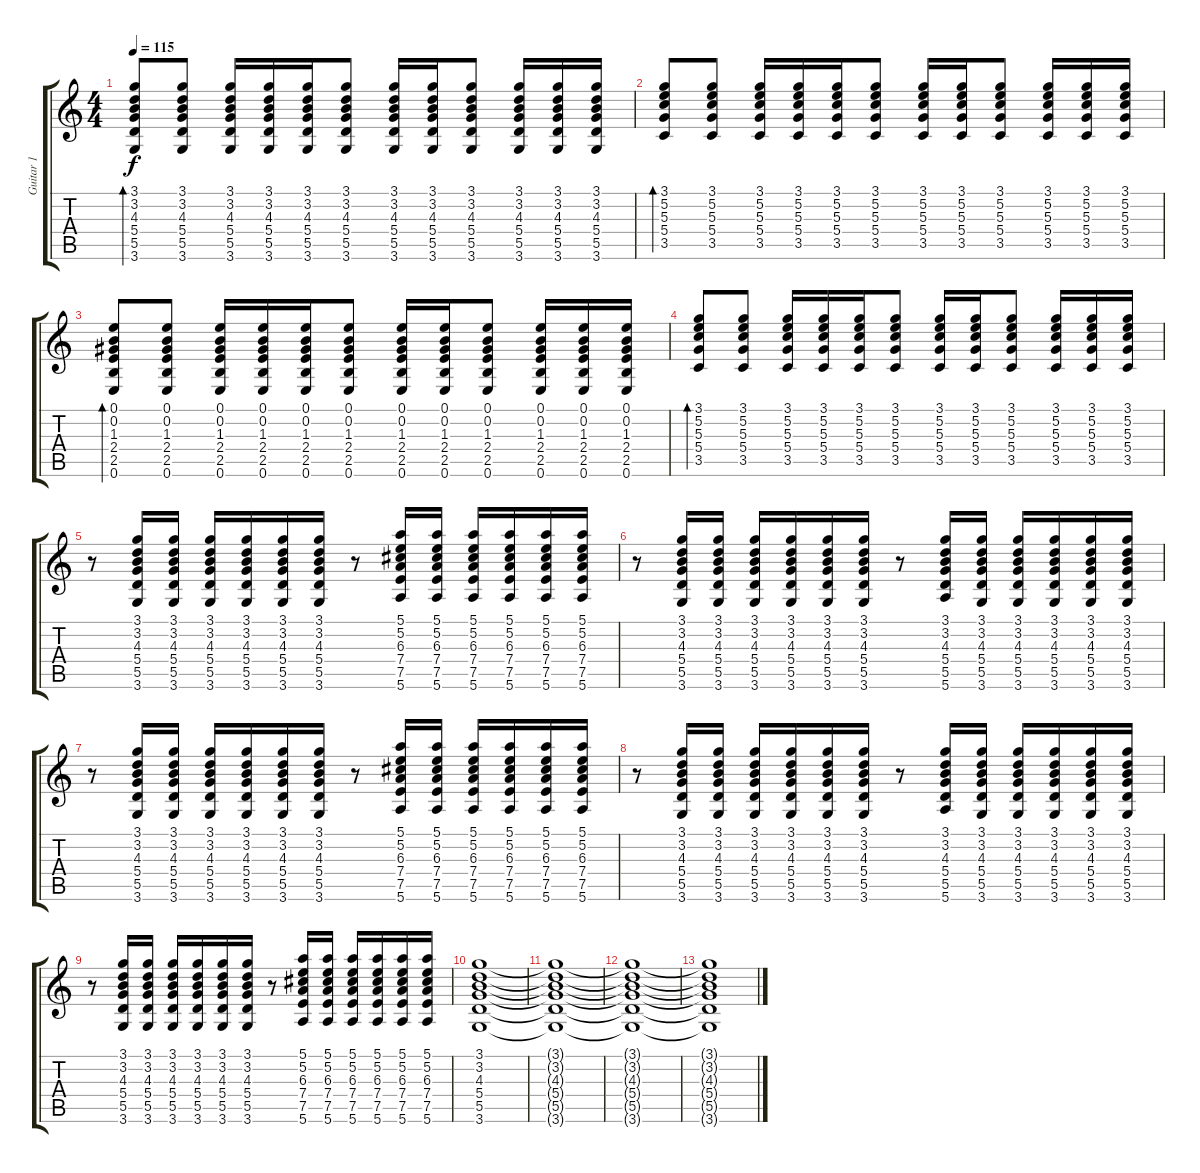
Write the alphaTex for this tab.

\track ("Guitar 1" "Guitar 1") {instrument distortionguitar}
\staff {score tabs}
\tuning (E4 B3 G3 D3 A2 E2) {hide}
\ts (4 4)
\tempo 115
\clef g2
\ks c
(3.1 3.2 4.3 5.4 5.5 3.6).8{bd 60 dy f} (3.1 3.2 4.3 5.4 5.5 3.6).8 (3.1 3.2 4.3 5.4 5.5 3.6).16 (3.1 3.2 4.3 5.4 5.5 3.6).16 (3.1 3.2 4.3 5.4 5.5 3.6).16 (3.1 3.2 4.3 5.4 5.5 3.6).8 (3.1 3.2 4.3 5.4 5.5 3.6).16 (3.1 3.2 4.3 5.4 5.5 3.6).16 (3.1 3.2 4.3 5.4 5.5 3.6).8 (3.1 3.2 4.3 5.4 5.5 3.6).16 (3.1 3.2 4.3 5.4 5.5 3.6).16 (3.1 3.2 4.3 5.4 5.5 3.6).16 |
(3.1 5.2 5.3 5.4 3.5).8{bd 60} (3.1 5.2 5.3 5.4 3.5).8 (3.1 5.2 5.3 5.4 3.5).16 (3.1 5.2 5.3 5.4 3.5).16 (3.1 5.2 5.3 5.4 3.5).16 (3.1 5.2 5.3 5.4 3.5).8 (3.1 5.2 5.3 5.4 3.5).16 (3.1 5.2 5.3 5.4 3.5).16 (3.1 5.2 5.3 5.4 3.5).8 (3.1 5.2 5.3 5.4 3.5).16 (3.1 5.2 5.3 5.4 3.5).16 (3.1 5.2 5.3 5.4 3.5).16 |
(0.1 0.2 1.3 2.4 2.5 0.6).8{bd 60} (0.1 0.2 1.3 2.4 2.5 0.6).8 (0.1 0.2 1.3 2.4 2.5 0.6).16 (0.1 0.2 1.3 2.4 2.5 0.6).16 (0.1 0.2 1.3 2.4 2.5 0.6).16 (0.1 0.2 1.3 2.4 2.5 0.6).8 (0.1 0.2 1.3 2.4 2.5 0.6).16 (0.1 0.2 1.3 2.4 2.5 0.6).16 (0.1 0.2 1.3 2.4 2.5 0.6).8 (0.1 0.2 1.3 2.4 2.5 0.6).16 (0.1 0.2 1.3 2.4 2.5 0.6).16 (0.1 0.2 1.3 2.4 2.5 0.6).16 |
(3.1 5.2 5.3 5.4 3.5).8{bd 60} (3.1 5.2 5.3 5.4 3.5).8 (3.1 5.2 5.3 5.4 3.5).16 (3.1 5.2 5.3 5.4 3.5).16 (3.1 5.2 5.3 5.4 3.5).16 (3.1 5.2 5.3 5.4 3.5).8 (3.1 5.2 5.3 5.4 3.5).16 (3.1 5.2 5.3 5.4 3.5).16 (3.1 5.2 5.3 5.4 3.5).8 (3.1 5.2 5.3 5.4 3.5).16 (3.1 5.2 5.3 5.4 3.5).16 (3.1 5.2 5.3 5.4 3.5).16 |
r.8 (3.1 3.2 4.3 5.4 5.5 3.6).16 (3.1 3.2 4.3 5.4 5.5 3.6).16 (3.1 3.2 4.3 5.4 5.5 3.6).16 (3.1 3.2 4.3 5.4 5.5 3.6).16 (3.1 3.2 4.3 5.4 5.5 3.6).16 (3.1 3.2 4.3 5.4 5.5 3.6).16 r.8 (5.1 5.2 6.3 7.4 7.5 5.6).16 (5.1 5.2 6.3 7.4 7.5 5.6).16 (5.1 5.2 6.3 7.4 7.5 5.6).16 (5.1 5.2 6.3 7.4 7.5 5.6).16 (5.1 5.2 6.3 7.4 7.5 5.6).16 (5.1 5.2 6.3 7.4 7.5 5.6).16 |
r.8 (3.1 3.2 4.3 5.4 5.5 3.6).16 (3.1 3.2 4.3 5.4 5.5 3.6).16 (3.1 3.2 4.3 5.4 5.5 3.6).16 (3.1 3.2 4.3 5.4 5.5 3.6).16 (3.1 3.2 4.3 5.4 5.5 3.6).16 (3.1 3.2 4.3 5.4 5.5 3.6).16 r.8 (3.1 3.2 4.3 5.4 5.5 5.6).16 (3.1 3.2 4.3 5.4 5.5 3.6).16 (3.1 3.2 4.3 5.4 5.5 3.6).16 (3.1 3.2 4.3 5.4 5.5 3.6).16 (3.1 3.2 4.3 5.4 5.5 3.6).16 (3.1 3.2 4.3 5.4 5.5 3.6).16 |
r.8 (3.1 3.2 4.3 5.4 5.5 3.6).16 (3.1 3.2 4.3 5.4 5.5 3.6).16 (3.1 3.2 4.3 5.4 5.5 3.6).16 (3.1 3.2 4.3 5.4 5.5 3.6).16 (3.1 3.2 4.3 5.4 5.5 3.6).16 (3.1 3.2 4.3 5.4 5.5 3.6).16 r.8 (5.1 5.2 6.3 7.4 7.5 5.6).16 (5.1 5.2 6.3 7.4 7.5 5.6).16 (5.1 5.2 6.3 7.4 7.5 5.6).16 (5.1 5.2 6.3 7.4 7.5 5.6).16 (5.1 5.2 6.3 7.4 7.5 5.6).16 (5.1 5.2 6.3 7.4 7.5 5.6).16 |
r.8 (3.1 3.2 4.3 5.4 5.5 3.6).16 (3.1 3.2 4.3 5.4 5.5 3.6).16 (3.1 3.2 4.3 5.4 5.5 3.6).16 (3.1 3.2 4.3 5.4 5.5 3.6).16 (3.1 3.2 4.3 5.4 5.5 3.6).16 (3.1 3.2 4.3 5.4 5.5 3.6).16 r.8 (3.1 3.2 4.3 5.4 5.5 5.6).16 (3.1 3.2 4.3 5.4 5.5 3.6).16 (3.1 3.2 4.3 5.4 5.5 3.6).16 (3.1 3.2 4.3 5.4 5.5 3.6).16 (3.1 3.2 4.3 5.4 5.5 3.6).16 (3.1 3.2 4.3 5.4 5.5 3.6).16 |
r.8 (3.1 3.2 4.3 5.4 5.5 3.6).16 (3.1 3.2 4.3 5.4 5.5 3.6).16 (3.1 3.2 4.3 5.4 5.5 3.6).16 (3.1 3.2 4.3 5.4 5.5 3.6).16 (3.1 3.2 4.3 5.4 5.5 3.6).16 (3.1 3.2 4.3 5.4 5.5 3.6).16 r.8 (5.1 5.2 6.3 7.4 7.5 5.6).16 (5.1 5.2 6.3 7.4 7.5 5.6).16 (5.1 5.2 6.3 7.4 7.5 5.6).16 (5.1 5.2 6.3 7.4 7.5 5.6).16 (5.1 5.2 6.3 7.4 7.5 5.6).16 (5.1 5.2 6.3 7.4 7.5 5.6).16 |
(3.1 3.2 4.3 5.4 5.5 3.6).1{volume 3} |
(3.1{t} 3.2{t} 4.3{t} 5.4{t} 5.5{t} 3.6{t}).1 |
(3.1{t} 3.2{t} 4.3{t} 5.4{t} 5.5{t} 3.6{t}).1 |
(3.1{t} 3.2{t} 4.3{t} 5.4{t} 5.5{t} 3.6{t}).1
